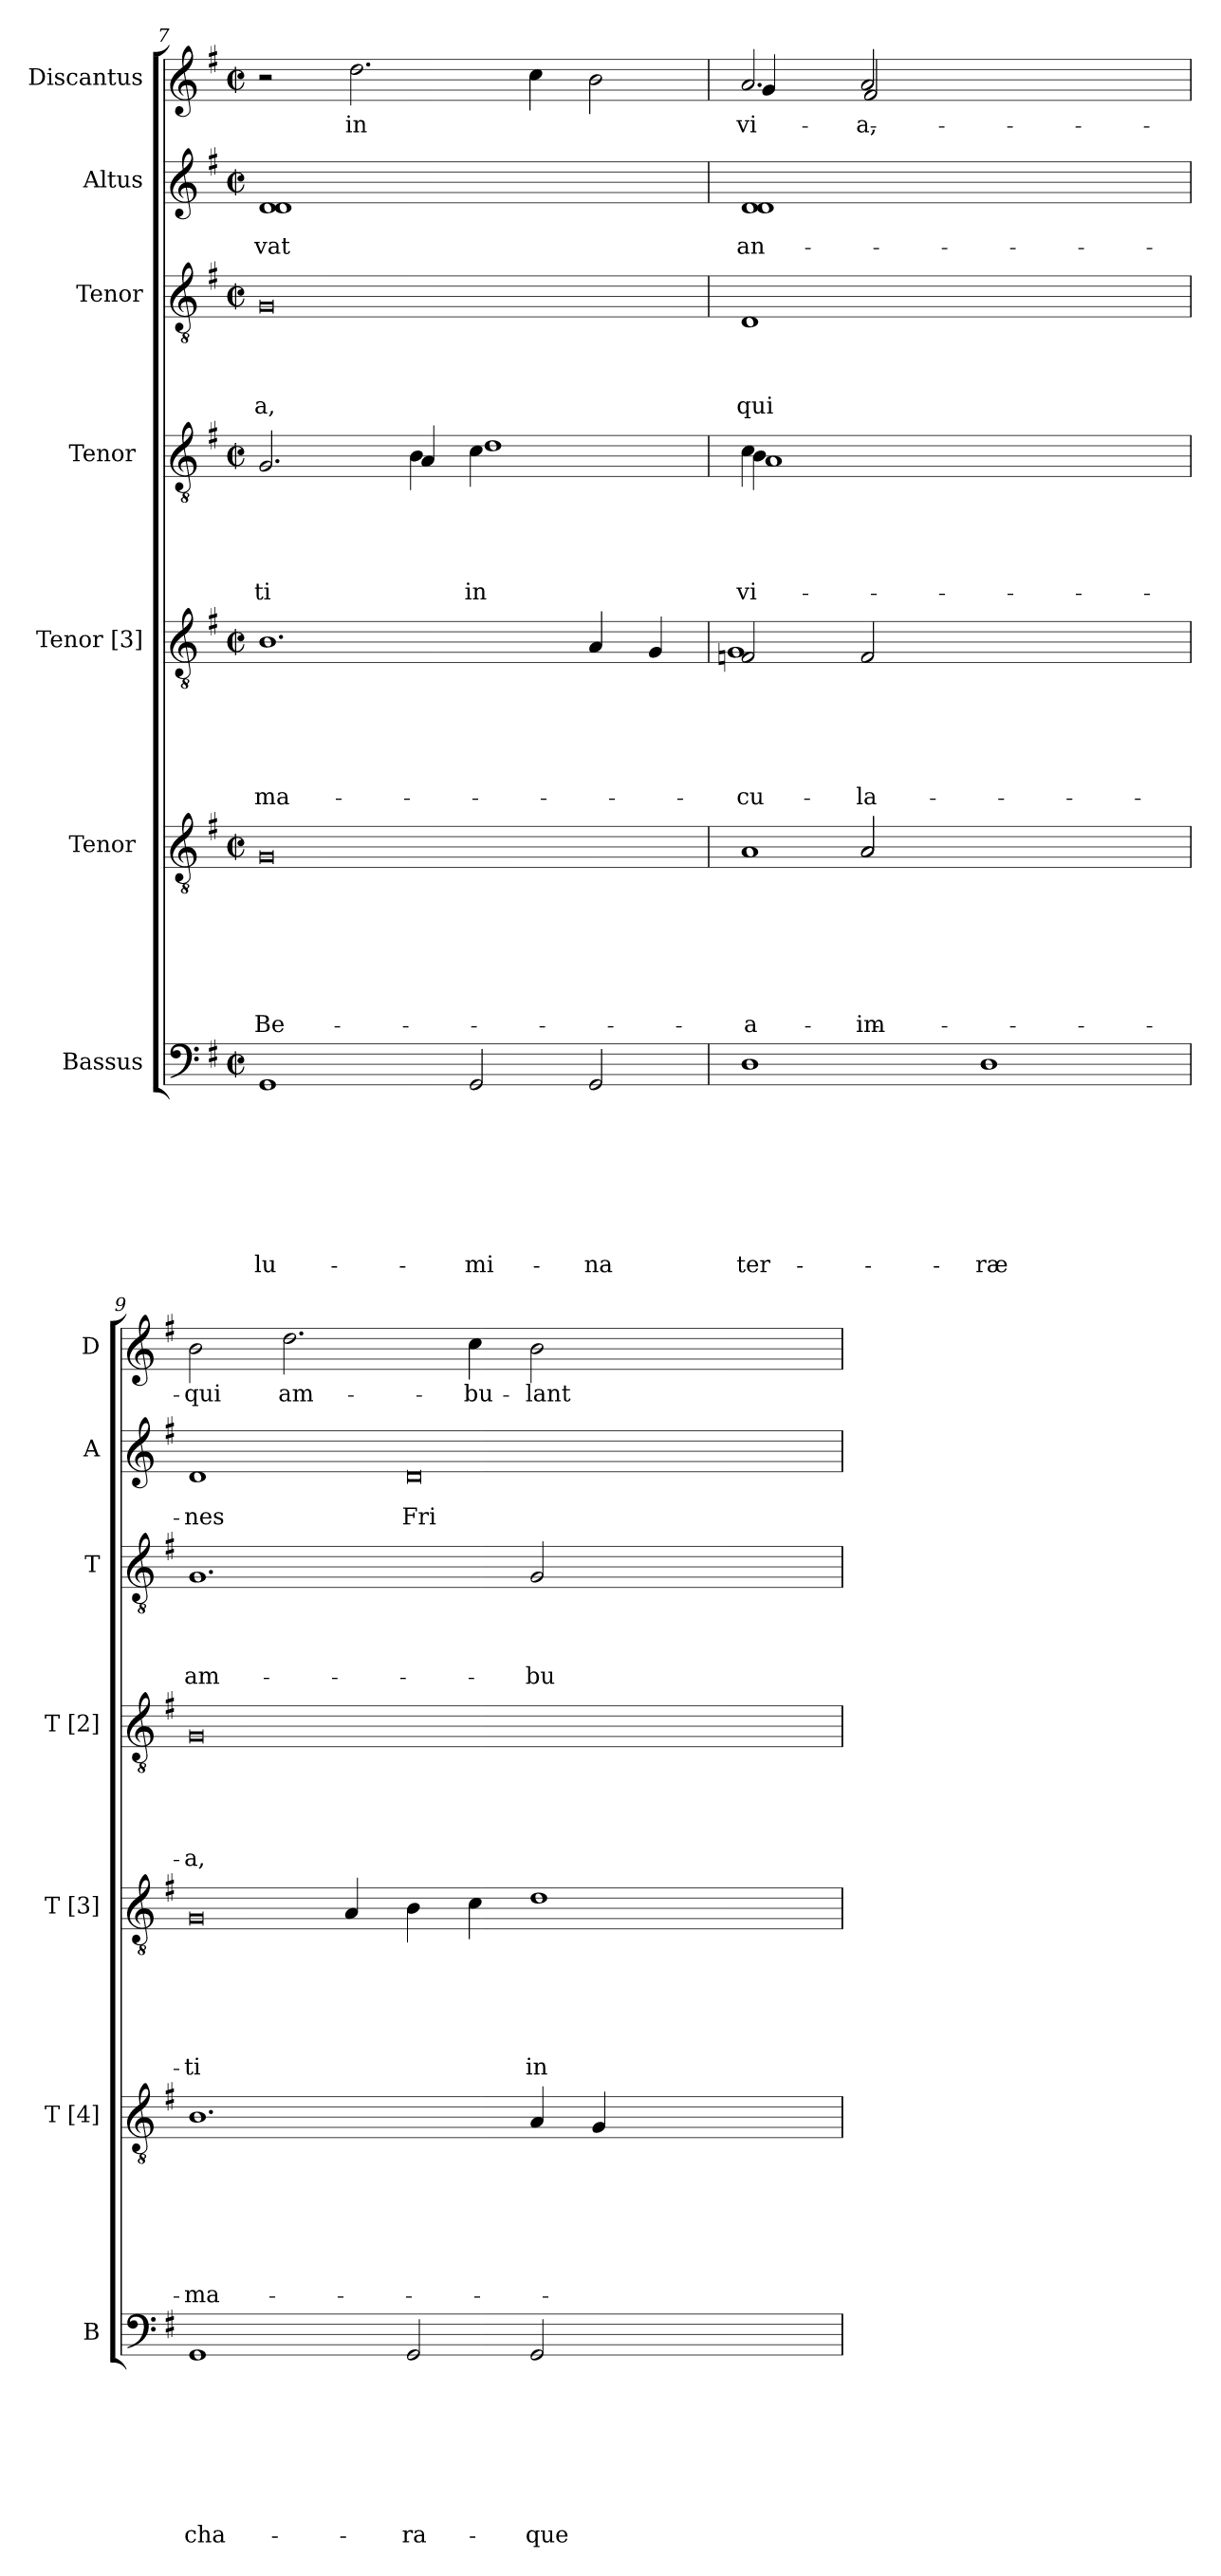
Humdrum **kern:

**kern	**text	**text	**text	**text	**text	**text	**text	**text	**kern	**text	**text	**text	**text	**text	**text	**text	**kern	**text	**text	**text	**text	**text	**text	**kern	**text	**text	**text	**text	**text	**kern	**text	**text	**text	**text	**kern	**text	**text	**kern	**text
*part7	*part7	*part7	*part7	*part7	*part7	*part7	*part7	*part7	*part6	*part6	*part6	*part6	*part6	*part6	*part6	*part6	*part5	*part5	*part5	*part5	*part5	*part5	*part5	*part4	*part4	*part4	*part4	*part4	*part4	*part3	*part3	*part3	*part3	*part3	*part2	*part2	*part2	*part1	*part1
*staff7	*staff7	*staff7	*staff7	*staff7	*staff7	*staff7	*staff7	*staff7	*staff6	*staff6	*staff6	*staff6	*staff6	*staff6	*staff6	*staff6	*staff5	*staff5	*staff5	*staff5	*staff5	*staff5	*staff5	*staff4	*staff4	*staff4	*staff4	*staff4	*staff4	*staff3	*staff3	*staff3	*staff3	*staff3	*staff2	*staff2	*staff2	*staff1	*staff1
*I"Bassus	*	*	*	*	*	*	*	*	*I"Tenor [4]	*	*	*	*	*	*	*	*I"Tenor [3]	*	*	*	*	*	*	*I"Tenor [2]	*	*	*	*	*	*I"Tenor	*	*	*	*	*I"Altus	*	*	*I"Discantus	*
*I'B	*	*	*	*	*	*	*	*	*I'T [4]	*	*	*	*	*	*	*	*I'T [3]	*	*	*	*	*	*	*I'T [2]	*	*	*	*	*	*I'T	*	*	*	*	*I'A	*	*	*I'D	*
*clefF4	*	*	*	*	*	*	*	*	*clefGv2	*	*	*	*	*	*	*	*clefGv2	*	*	*	*	*	*	*clefGv2	*	*	*	*	*	*clefGv2	*	*	*	*	*clefG2	*	*	*clefG2	*
*k[f#]	*	*	*	*	*	*	*	*	*k[f#]	*	*	*	*	*	*	*	*k[f#]	*	*	*	*	*	*	*k[f#]	*	*	*	*	*	*k[f#]	*	*	*	*	*k[f#]	*	*	*k[f#]	*
*G:	*	*	*	*	*	*	*	*	*G:	*	*	*	*	*	*	*	*G:	*	*	*	*	*	*	*G:	*	*	*	*	*	*G:	*	*	*	*	*G:	*	*	*G:	*
*M2/2	*	*	*	*	*	*	*	*	*M2/2	*	*	*	*	*	*	*	*M2/2	*	*	*	*	*	*	*M2/2	*	*	*	*	*	*M2/2	*	*	*	*	*M2/2	*	*	*M2/2	*
*met(c|)	*	*	*	*	*	*	*	*	*met(c|)	*	*	*	*	*	*	*	*met(c|)	*	*	*	*	*	*	*met(c|)	*	*	*	*	*	*met(c|)	*	*	*	*	*met(c|)	*	*	*met(c|)	*
=7	=7	=7	=7	=7	=7	=7	=7	=7	=7	=7	=7	=7	=7	=7	=7	=7	=7	=7	=7	=7	=7	=7	=7	=7	=7	=7	=7	=7	=7	=7	=7	=7	=7	=7	=7	=7	=7	=7	=7
!	!	!	!	!	!	!	!	!LO:LY:b	!	!	!	!	!	!	!	!LO:LY:b	!	!	!	!	!	!	!LO:LY:b	!	!	!	!	!	!LO:LY:b	!	!	!	!	!LO:LY:b	!	!	!LO:LY:b	!	!
*	*	*	*	*	*	*	*	*	*	*	*	*	*	*	*	*	*	*	*	*	*	*	*	*^	*	*	*	*	*	*	*	*	*	*	*	*	*	*	*
1GG	.	.	.	.	.	.	.	lu-	0G	.	.	.	.	.	.	Be-	1.B	.	.	.	.	.	-ma-	2.G/	2.ryy	.	.	.	.	-ti	0G	.	.	.	-a,	1d 1d	.	-vat	2r	.
!	!	!	!	!	!	!	!	!	!	!	!	!	!	!	!	!	!	!	!	!	!	!	!	!	!	!	!	!	!	!	!	!	!	!	!	!	!	!	!	!LO:LY:b
.	.	.	.	.	.	.	.	.	.	.	.	.	.	.	.	.	.	.	.	.	.	.	.	.	.	.	.	.	.	.	.	.	.	.	.	.	.	.	2.dd\	in
.	.	.	.	.	.	.	.	.	.	.	.	.	.	.	.	.	.	.	.	.	.	.	.	4B\	4A/	.	.	.	.	.	.	.	.	.	.	.	.	.	.	.
!	!	!	!	!	!	!	!	!LO:LY:b	!	!	!	!	!	!	!	!	!	!	!	!	!	!	!	!	!	!	!	!	!	!LO:LY:b	!	!	!	!	!	!	!	!	!	!
2GG/	.	.	.	.	.	.	.	-mi-	.	.	.	.	.	.	.	.	.	.	.	.	.	.	.	4c\	1d	.	.	.	.	in	.	.	.	.	.	1ryy	.	.	.	.
.	.	.	.	.	.	.	.	.	.	.	.	.	.	.	.	.	.	.	.	.	.	.	.	2.ryy	.	.	.	.	.	.	.	.	.	.	.	.	.	.	4cc\	.
!	!	!	!	!	!	!	!	!LO:LY:b	!	!	!	!	!	!	!	!	!	!	!	!	!	!	!	!	!	!	!	!	!	!	!	!	!	!	!	!	!	!	!	!
2GG/	.	.	.	.	.	.	.	-na	.	.	.	.	.	.	.	.	4A/	.	.	.	.	.	.	.	.	.	.	.	.	.	.	.	.	.	.	.	.	.	2b\	.
.	.	.	.	.	.	.	.	.	.	.	.	.	.	.	.	.	4G/	.	.	.	.	.	.	.	.	.	.	.	.	.	.	.	.	.	.	.	.	.	.	.
*	*	*	*	*	*	*	*	*	*	*	*	*	*	*	*	*	*	*	*	*	*	*	*	*v	*v	*	*	*	*	*	*	*	*	*	*	*	*	*	*	*
=8	=8	=8	=8	=8	=8	=8	=8	=8	=8	=8	=8	=8	=8	=8	=8	=8	=8	=8	=8	=8	=8	=8	=8	=8	=8	=8	=8	=8	=8	=8	=8	=8	=8	=8	=8	=8	=8	=8	=8
!	!	!	!	!	!	!	!	!LO:LY:b	!	!	!	!	!	!	!	!LO:LY:b:rj	!	!	!	!	!	!	!LO:LY:b	!	!	!	!	!	!LO:LY:b	!	!	!	!	!LO:LY:b	!	!	!LO:LY:b	!	!LO:LY:b
*	*	*	*	*	*	*	*	*	*^	*	*	*	*	*	*	*	*^	*	*	*	*	*	*	*^	*	*	*	*	*	*	*	*	*	*	*	*	*	*^	*
*	*	*	*	*	*	*	*	*	*	*^	*	*	*	*	*	*	*	*	*	*	*	*	*	*	*	*	*^	*	*	*	*	*	*	*	*	*	*	*	*	*	*	*^	*
1D	.	.	.	.	.	.	.	ter-	1A	2ryy	2ryy	.	.	.	.	.	.	-a-	2F/	1G	.	.	.	.	.	-cu-	4c\	4B\	1A	.	.	.	.	vi-	1D	.	.	.	qui	1d 1d	.	-an-	2.a/	4g/	2ryy	vi-
.	.	.	.	.	.	.	.	.	.	.	.	.	.	.	.	.	.	.	.	.	.	.	.	.	.	.	1ryy	1ryy	.	.	.	.	.	.	.	.	.	.	.	.	.	.	.	4ryy	.	.
!	!	!	!	!	!	!	!	!	!	!	!	!	!	!	!	!	!	!LO:LY:b	!	!	!	!	!	!	!	!	!	!	!	!	!	!	!	!	!	!	!	!	!	!	!	!	!	!	!	!
!	!	!	!	!	!	!	!	!	!	!	!	!	!	!	!	!	!	!LO:LY:b	!	!	!	!	!	!	!	!LO:LY:b	!	!	!	!	!	!	!	!	!	!	!	!	!	!	!	!	!	!	!	!LO:LY:b
.	.	.	.	.	.	.	.	.	.	2A/	2A/	.	.	.	.	.	.	im-	2F/	.	.	.	.	.	.	-la-	.	.	.	.	.	.	.	.	.	.	.	.	.	.	.	.	.	2a/	2f#/	-a,
.	.	.	.	.	.	.	.	.	.	.	.	.	.	.	.	.	.	.	.	.	.	.	.	.	.	.	.	.	.	.	.	.	.	.	.	.	.	.	.	.	.	.	1ryy	.	.	.
!	!	!	!	!	!	!	!	!LO:LY:b	!	!	!	!	!	!	!	!	!	!	!	!	!	!	!	!	!	!	!	!	!	!	!	!	!	!	!	!	!	!	!	!	!	!	!	!	!	!
1D	.	.	.	.	.	.	.	-ræ	1ryy	1ryy	1ryy	.	.	.	.	.	.	.	1ryy	1ryy	.	.	.	.	.	.	.	.	1ryy	.	.	.	.	.	1ryy	.	.	.	.	1ryy	.	.	.	1ryy	1ryy	.
.	.	.	.	.	.	.	.	.	.	.	.	.	.	.	.	.	.	.	.	.	.	.	.	.	.	.	2.ryy	2.ryy	.	.	.	.	.	.	.	.	.	.	.	.	.	.	.	.	.	.
.	.	.	.	.	.	.	.	.	.	.	.	.	.	.	.	.	.	.	.	.	.	.	.	.	.	.	.	.	.	.	.	.	.	.	.	.	.	.	.	.	.	.	4ryy	.	.	.
*	*	*	*	*	*	*	*	*	*v	*v	*v	*	*	*	*	*	*	*	*	*	*	*	*	*	*	*	*v	*v	*v	*	*	*	*	*	*	*	*	*	*	*	*	*	*v	*v	*v	*
=9	=9	=9	=9	=9	=9	=9	=9	=9	=9	=9	=9	=9	=9	=9	=9	=9	=9	=9	=9	=9	=9	=9	=9	=9	=9	=9	=9	=9	=9	=9	=9	=9	=9	=9	=9	=9	=9	=9	=9	=9
!	!	!	!	!	!	!	!	!LO:LY:b	!	!	!	!	!	!	!	!LO:LY:b	!	!	!	!	!	!	!	!LO:LY:b	!	!	!	!	!	!LO:LY:b	!	!	!	!	!LO:LY:b	!	!	!LO:LY:b	!	!LO:LY:b
1GG	.	.	.	.	.	.	.	cha-	1.B	.	.	.	.	.	.	-ma-	0G	2.ryy	.	.	.	.	.	-ti	0G	.	.	.	.	-a,	1.G	.	.	.	am-	1d	.	-nes	2b\	qui
!	!	!	!	!	!	!	!	!	!	!	!	!	!	!	!	!	!	!	!	!	!	!	!	!	!	!	!	!	!	!	!	!	!	!	!	!	!	!	!	!LO:LY:b
.	.	.	.	.	.	.	.	.	.	.	.	.	.	.	.	.	.	.	.	.	.	.	.	.	.	.	.	.	.	.	.	.	.	.	.	.	.	.	2.dd\	am-
.	.	.	.	.	.	.	.	.	.	.	.	.	.	.	.	.	.	4A/	.	.	.	.	.	.	.	.	.	.	.	.	.	.	.	.	.	.	.	.	.	.
!	!	!	!	!	!	!	!	!LO:LY:b	!	!	!	!	!	!	!	!	!	!	!	!	!	!	!	!	!	!	!	!	!	!	!	!	!	!	!	!	!	!LO:LY:b	!	!
2GG/	.	.	.	.	.	.	.	-ra-	.	.	.	.	.	.	.	.	.	4B\	.	.	.	.	.	.	.	.	.	.	.	.	.	.	.	.	.	0d	.	Fri-	.	.
!	!	!	!	!	!	!	!	!	!	!	!	!	!	!	!	!	!	!	!	!	!	!	!	!	!	!	!	!	!	!	!	!	!	!	!	!	!	!	!	!LO:LY:b
.	.	.	.	.	.	.	.	.	.	.	.	.	.	.	.	.	.	4c\	.	.	.	.	.	.	.	.	.	.	.	.	.	.	.	.	.	.	.	.	4cc\	-bu-
!	!	!	!	!	!	!	!	!LO:LY:b	!	!	!	!	!	!	!	!	!	!	!	!	!	!	!	!LO:LY:b	!	!	!	!	!	!	!	!	!	!	!LO:LY:b	!	!	!	!	!LO:LY:b
2GG/	.	.	.	.	.	.	.	-que	4A/	.	.	.	.	.	.	.	.	1d	.	.	.	.	.	in	.	.	.	.	.	.	2G/	.	.	.	-bu-	.	.	.	2b\	-lant
.	.	.	.	.	.	.	.	.	4G/	.	.	.	.	.	.	.	.	.	.	.	.	.	.	.	.	.	.	.	.	.	.	.	.	.	.	.	.	.	.	.
1ryy	.	.	.	.	.	.	.	.	1ryy	.	.	.	.	.	.	.	2ryy	.	.	.	.	.	.	.	1ryy	.	.	.	.	.	1ryy	.	.	.	.	.	.	.	1ryy	.
.	.	.	.	.	.	.	.	.	.	.	.	.	.	.	.	.	2ryy	2ryy	.	.	.	.	.	.	.	.	.	.	.	.	.	.	.	.	.	.	.	.	.	.
*	*	*	*	*	*	*	*	*	*	*	*	*	*	*	*	*	*v	*v	*	*	*	*	*	*	*	*	*	*	*	*	*	*	*	*	*	*	*	*	*	*
=	=	=	=	=	=	=	=	=	=	=	=	=	=	=	=	=	=	=	=	=	=	=	=	=	=	=	=	=	=	=	=	=	=	=	=	=	=	=	=
*-	*-	*-	*-	*-	*-	*-	*-	*-	*-	*-	*-	*-	*-	*-	*-	*-	*-	*-	*-	*-	*-	*-	*-	*-	*-	*-	*-	*-	*-	*-	*-	*-	*-	*-	*-	*-	*-	*-	*-
